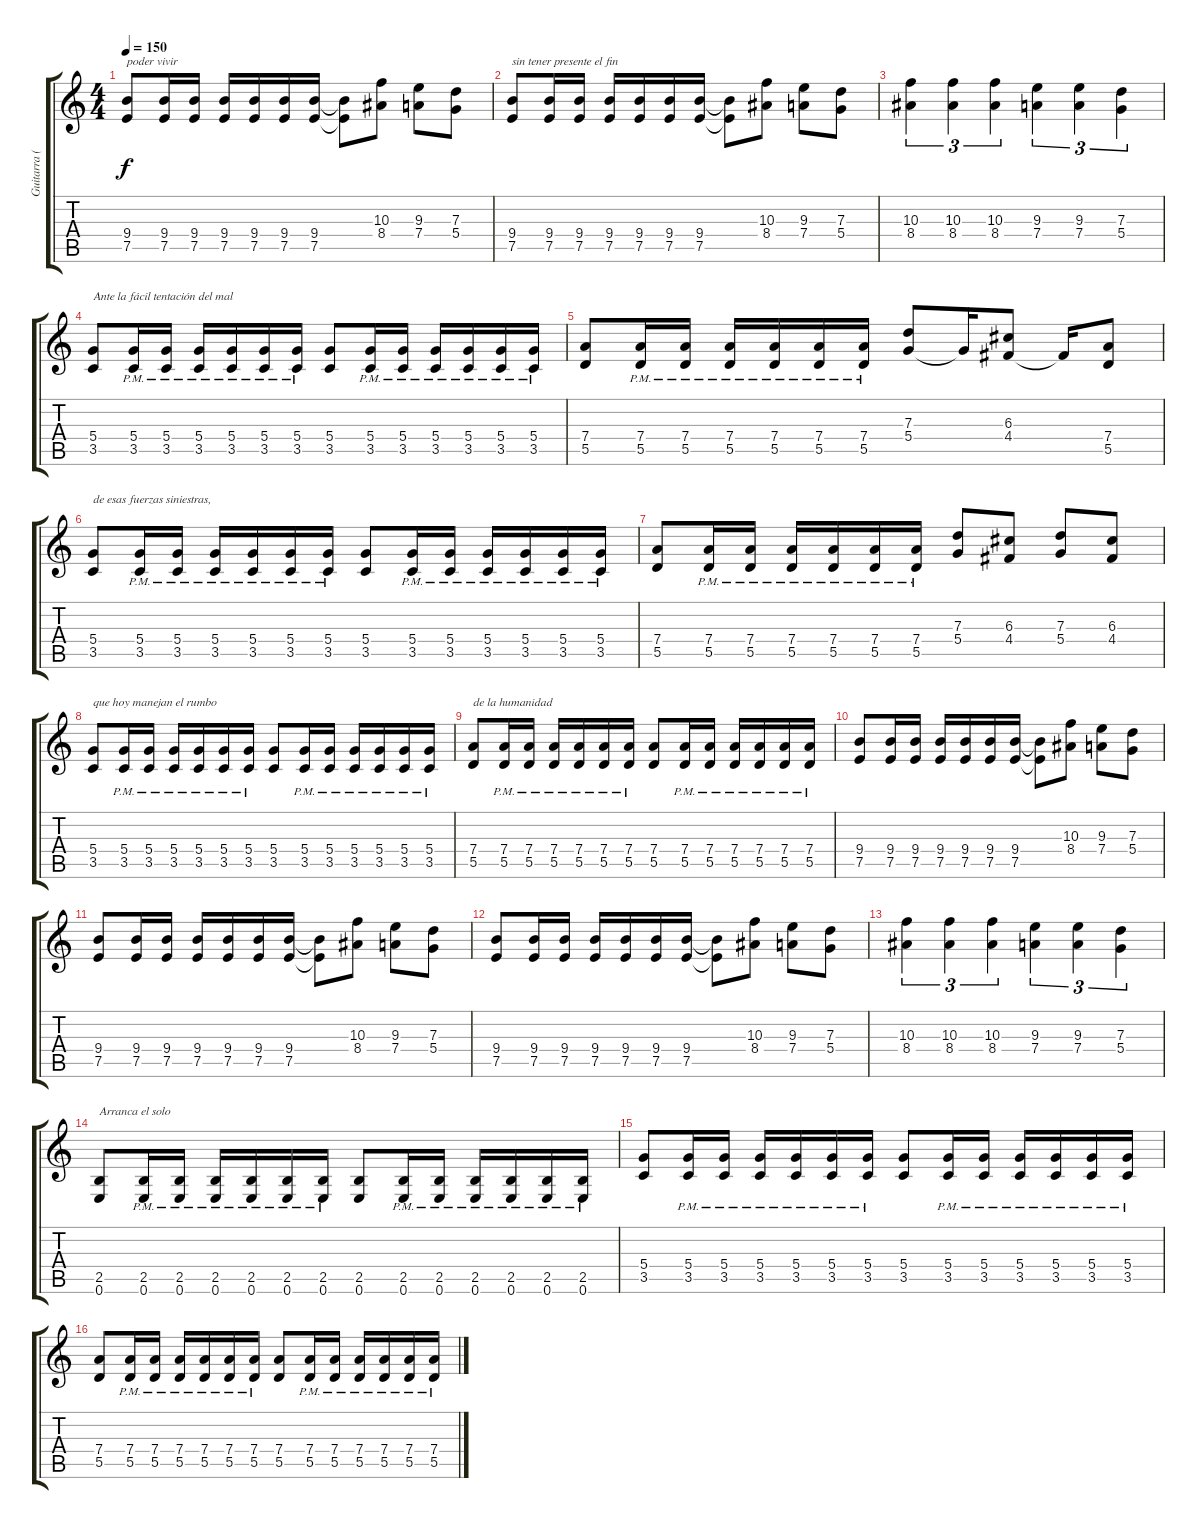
\track ("Guitarra (base)" "Guitarra (") {instrument overdrivenguitar}
\staff {score tabs}
\tuning (E4 B3 G3 D3 A2 E2) {hide}
\ts (4 4)
\tempo 150
\clef g2
\ks c
(9.4 7.5).8{txt "poder vivir" dy f} (9.4 7.5).16 (9.4 7.5).16 (9.4 7.5).16 (9.4 7.5).16 (9.4 7.5).16 (9.4 7.5).16 (9.4{t} 7.5{t}).8 (10.3 8.4).8 (9.3 7.4).8 (7.3 5.4).8 |
(9.4 7.5).8{txt "sin tener presente el fin"} (9.4 7.5).16 (9.4 7.5).16 (9.4 7.5).16 (9.4 7.5).16 (9.4 7.5).16 (9.4 7.5).16 (9.4{t} 7.5{t}).8 (10.3 8.4).8 (9.3 7.4).8 (7.3 5.4).8 |
(10.3 8.4).4{tu (3 2)} (10.3 8.4).4{tu (3 2)} (10.3 8.4).4{tu (3 2)} (9.3 7.4).4{tu (3 2)} (9.3 7.4).4{tu (3 2)} (7.3 5.4).4{tu (3 2)} |
(5.4 3.5).8{txt "Ante la fácil tentación del mal"} (5.4{pm} 3.5{pm}).16 (5.4{pm} 3.5{pm}).16 (5.4{pm} 3.5{pm}).16 (5.4{pm} 3.5{pm}).16 (5.4{pm} 3.5{pm}).16 (5.4{pm} 3.5{pm}).16 (5.4 3.5).8 (5.4{pm} 3.5{pm}).16 (5.4{pm} 3.5{pm}).16 (5.4{pm} 3.5{pm}).16 (5.4{pm} 3.5{pm}).16 (5.4{pm} 3.5{pm}).16 (5.4{pm} 3.5{pm}).16 |
(7.4 5.5).8 (7.4{pm} 5.5{pm}).16 (7.4{pm} 5.5{pm}).16 (7.4{pm} 5.5{pm}).16 (7.4{pm} 5.5{pm}).16 (7.4{pm} 5.5{pm}).16 (7.4{pm} 5.5{pm}).16 (7.3 5.4).8 5.4{t}.16 (6.3 4.4).8 4.4{t}.16 (7.4 5.5).8 |
(5.4 3.5).8{txt "de esas fuerzas siniestras,"} (5.4{pm} 3.5{pm}).16 (5.4{pm} 3.5{pm}).16 (5.4{pm} 3.5{pm}).16 (5.4{pm} 3.5{pm}).16 (5.4{pm} 3.5{pm}).16 (5.4{pm} 3.5{pm}).16 (5.4 3.5).8 (5.4{pm} 3.5{pm}).16 (5.4{pm} 3.5{pm}).16 (5.4{pm} 3.5{pm}).16 (5.4{pm} 3.5{pm}).16 (5.4{pm} 3.5{pm}).16 (5.4{pm} 3.5{pm}).16 |
(7.4 5.5).8 (7.4{pm} 5.5{pm}).16 (7.4{pm} 5.5{pm}).16 (7.4{pm} 5.5{pm}).16 (7.4{pm} 5.5{pm}).16 (7.4{pm} 5.5{pm}).16 (7.4{pm} 5.5{pm}).16 (7.3 5.4).8 (6.3 4.4).8 (7.3 5.4).8 (6.3 4.4).8 |
(5.4 3.5).8{txt "que hoy manejan el rumbo"} (5.4{pm} 3.5{pm}).16 (5.4{pm} 3.5{pm}).16 (5.4{pm} 3.5{pm}).16 (5.4{pm} 3.5{pm}).16 (5.4{pm} 3.5{pm}).16 (5.4{pm} 3.5{pm}).16 (5.4 3.5).8 (5.4{pm} 3.5{pm}).16 (5.4{pm} 3.5{pm}).16 (5.4{pm} 3.5{pm}).16 (5.4{pm} 3.5{pm}).16 (5.4{pm} 3.5{pm}).16 (5.4{pm} 3.5{pm}).16 |
(7.4 5.5).8{txt "de la humanidad"} (7.4{pm} 5.5{pm}).16 (7.4{pm} 5.5{pm}).16 (7.4{pm} 5.5{pm}).16 (7.4{pm} 5.5{pm}).16 (7.4{pm} 5.5{pm}).16 (7.4{pm} 5.5{pm}).16 (7.4 5.5).8 (7.4{pm} 5.5{pm}).16 (7.4{pm} 5.5{pm}).16 (7.4{pm} 5.5{pm}).16 (7.4{pm} 5.5{pm}).16 (7.4{pm} 5.5{pm}).16 (7.4{pm} 5.5{pm}).16 |
(9.4 7.5).8 (9.4 7.5).16 (9.4 7.5).16 (9.4 7.5).16 (9.4 7.5).16 (9.4 7.5).16 (9.4 7.5).16 (9.4{t} 7.5{t}).8 (10.3 8.4).8 (9.3 7.4).8 (7.3 5.4).8 |
(9.4 7.5).8 (9.4 7.5).16 (9.4 7.5).16 (9.4 7.5).16 (9.4 7.5).16 (9.4 7.5).16 (9.4 7.5).16 (9.4{t} 7.5{t}).8 (10.3 8.4).8 (9.3 7.4).8 (7.3 5.4).8 |
(9.4 7.5).8 (9.4 7.5).16 (9.4 7.5).16 (9.4 7.5).16 (9.4 7.5).16 (9.4 7.5).16 (9.4 7.5).16 (9.4{t} 7.5{t}).8 (10.3 8.4).8 (9.3 7.4).8 (7.3 5.4).8 |
(10.3 8.4).4{tu (3 2)} (10.3 8.4).4{tu (3 2)} (10.3 8.4).4{tu (3 2)} (9.3 7.4).4{tu (3 2)} (9.3 7.4).4{tu (3 2)} (7.3 5.4).4{tu (3 2)} |
(2.5 0.6).8{txt "Arranca el solo"} (2.5{pm} 0.6{pm}).16 (2.5{pm} 0.6{pm}).16 (2.5{pm} 0.6{pm}).16 (2.5{pm} 0.6{pm}).16 (2.5{pm} 0.6{pm}).16 (2.5{pm} 0.6{pm}).16 (2.5 0.6).8 (2.5{pm} 0.6{pm}).16 (2.5{pm} 0.6{pm}).16 (2.5{pm} 0.6{pm}).16 (2.5{pm} 0.6{pm}).16 (2.5{pm} 0.6{pm}).16 (2.5{pm} 0.6{pm}).16 |
(5.4 3.5).8 (5.4{pm} 3.5{pm}).16 (5.4{pm} 3.5{pm}).16 (5.4{pm} 3.5{pm}).16 (5.4{pm} 3.5{pm}).16 (5.4{pm} 3.5{pm}).16 (5.4{pm} 3.5{pm}).16 (5.4 3.5).8 (5.4{pm} 3.5{pm}).16 (5.4{pm} 3.5{pm}).16 (5.4{pm} 3.5{pm}).16 (5.4{pm} 3.5{pm}).16 (5.4{pm} 3.5{pm}).16 (5.4{pm} 3.5{pm}).16 |
(7.4 5.5).8 (7.4{pm} 5.5{pm}).16 (7.4{pm} 5.5{pm}).16 (7.4{pm} 5.5{pm}).16 (7.4{pm} 5.5{pm}).16 (7.4{pm} 5.5{pm}).16 (7.4{pm} 5.5{pm}).16 (7.4 5.5).8 (7.4{pm} 5.5{pm}).16 (7.4{pm} 5.5{pm}).16 (7.4{pm} 5.5{pm}).16 (7.4{pm} 5.5{pm}).16 (7.4{pm} 5.5{pm}).16 (7.4{pm} 5.5{pm}).16
